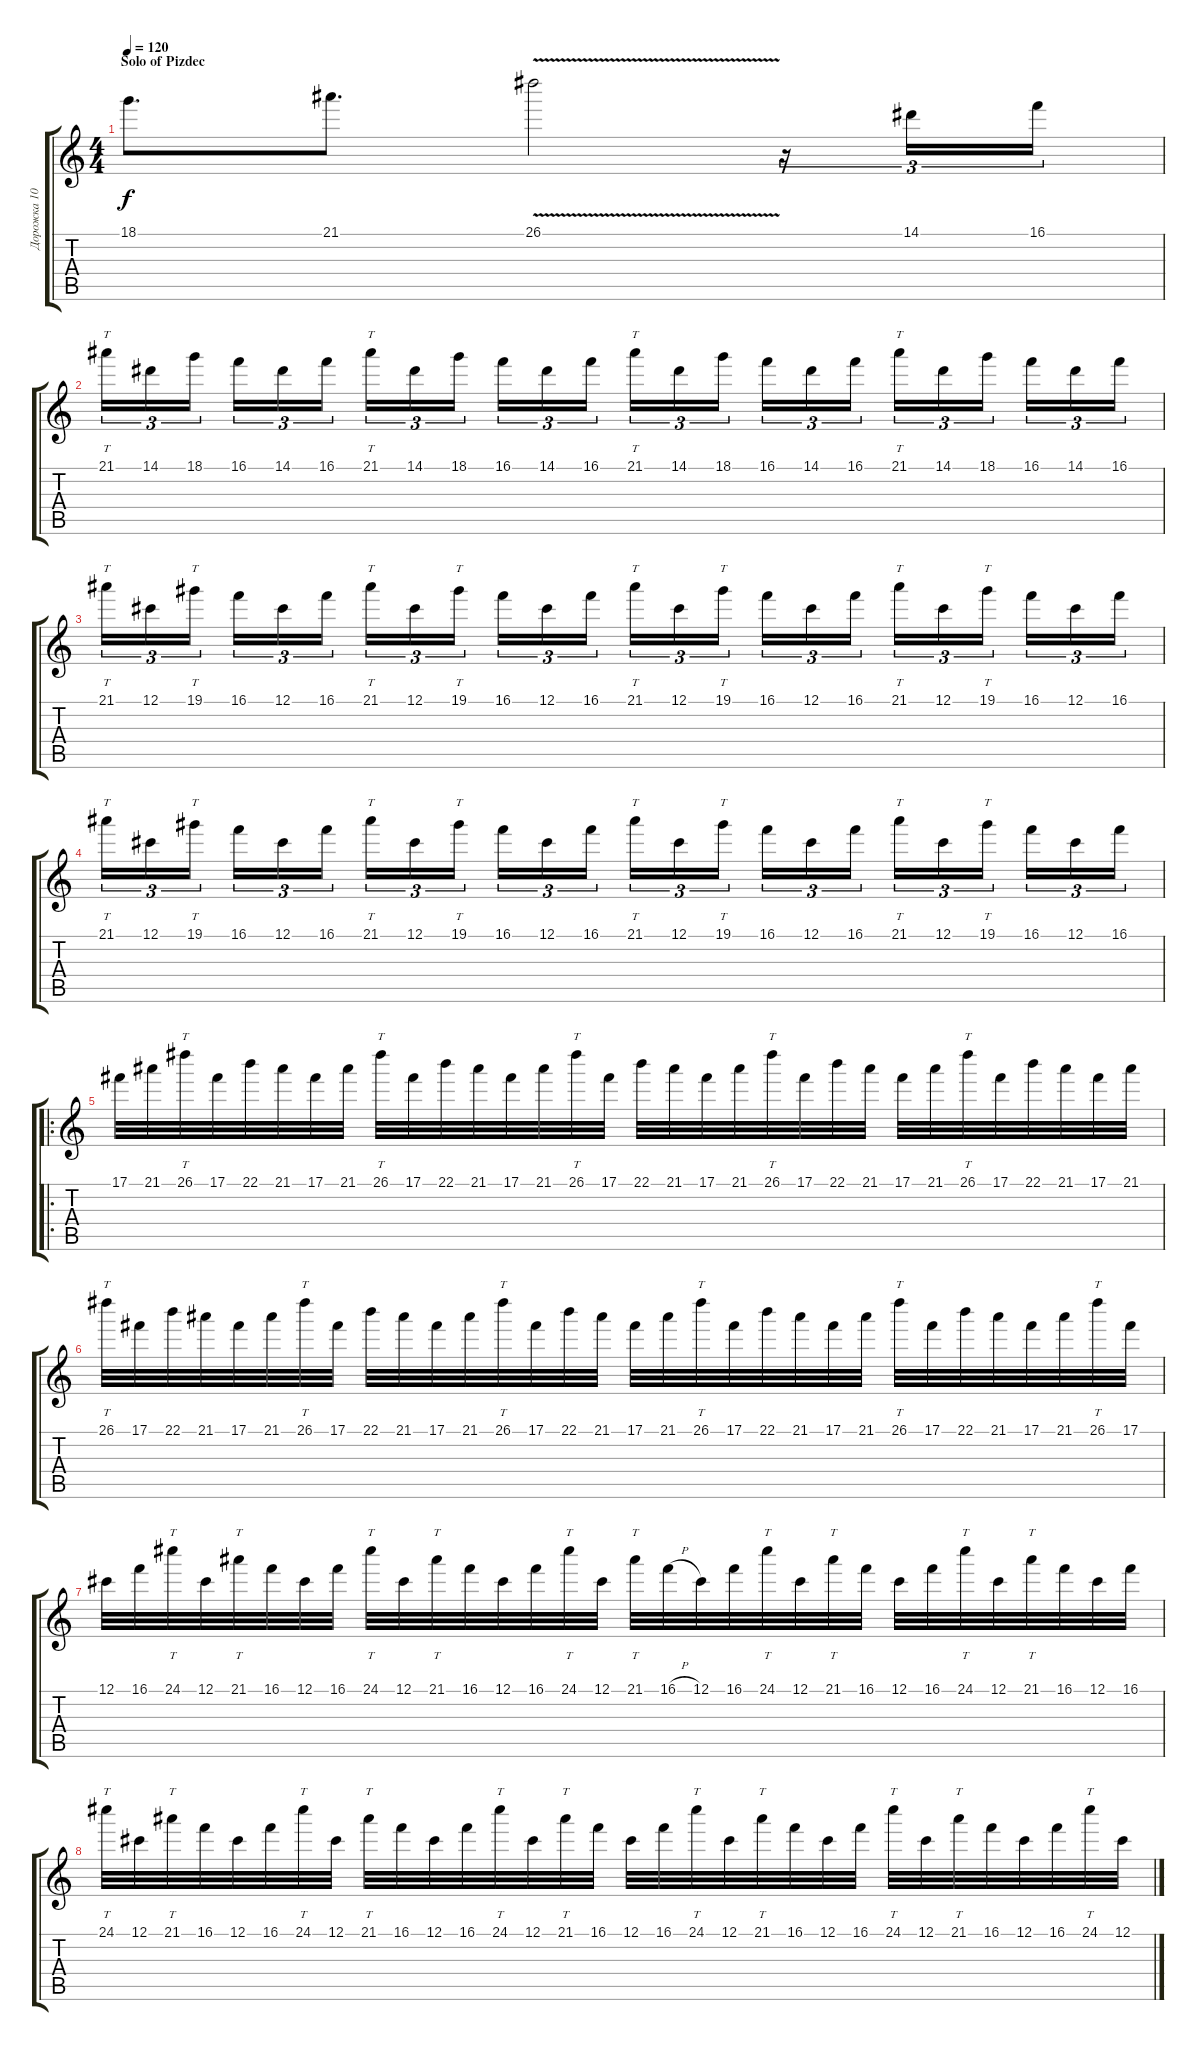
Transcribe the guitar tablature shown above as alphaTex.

\track ("Дорожка 10" "Дорожка 10") {instrument overdrivenguitar}
\staff {score tabs}
\tuning (Db4 Ab3 E3 B2 Gb2 B1) {hide}
\ts (4 4)
\section ("" "Solo of Pizdec")
\tempo 120
\clef g2
\ks c
18.1.8{d dy f} 21.1.8{d} 26.1{v}.2 r.16{tu (3 2)} 14.1.16{tu (3 2)} 16.1.16{tu (3 2)} |
21.1.16{tt tu (3 2)} 14.1.16{tu (3 2)} 18.1.16{tu (3 2)} 16.1.16{tu (3 2)} 14.1.16{tu (3 2)} 16.1.16{tu (3 2)} 21.1.16{tt tu (3 2)} 14.1.16{tu (3 2)} 18.1.16{tu (3 2)} 16.1.16{tu (3 2)} 14.1.16{tu (3 2)} 16.1.16{tu (3 2)} 21.1.16{tt tu (3 2)} 14.1.16{tu (3 2)} 18.1.16{tu (3 2)} 16.1.16{tu (3 2)} 14.1.16{tu (3 2)} 16.1.16{tu (3 2)} 21.1.16{tt tu (3 2)} 14.1.16{tu (3 2)} 18.1.16{tu (3 2)} 16.1.16{tu (3 2)} 14.1.16{tu (3 2)} 16.1.16{tu (3 2)} |
21.1.16{tt tu (3 2)} 12.1.16{tu (3 2)} 19.1.16{tt tu (3 2)} 16.1.16{tu (3 2)} 12.1.16{tu (3 2)} 16.1.16{tu (3 2)} 21.1.16{tt tu (3 2)} 12.1.16{tu (3 2)} 19.1.16{tt tu (3 2)} 16.1.16{tu (3 2)} 12.1.16{tu (3 2)} 16.1.16{tu (3 2)} 21.1.16{tt tu (3 2)} 12.1.16{tu (3 2)} 19.1.16{tt tu (3 2)} 16.1.16{tu (3 2)} 12.1.16{tu (3 2)} 16.1.16{tu (3 2)} 21.1.16{tt tu (3 2)} 12.1.16{tu (3 2)} 19.1.16{tt tu (3 2)} 16.1.16{tu (3 2)} 12.1.16{tu (3 2)} 16.1.16{tu (3 2)} |
21.1.16{tt tu (3 2)} 12.1.16{tu (3 2)} 19.1.16{tt tu (3 2)} 16.1.16{tu (3 2)} 12.1.16{tu (3 2)} 16.1.16{tu (3 2)} 21.1.16{tt tu (3 2)} 12.1.16{tu (3 2)} 19.1.16{tt tu (3 2)} 16.1.16{tu (3 2)} 12.1.16{tu (3 2)} 16.1.16{tu (3 2)} 21.1.16{tt tu (3 2)} 12.1.16{tu (3 2)} 19.1.16{tt tu (3 2)} 16.1.16{tu (3 2)} 12.1.16{tu (3 2)} 16.1.16{tu (3 2)} 21.1.16{tt tu (3 2)} 12.1.16{tu (3 2)} 19.1.16{tt tu (3 2)} 16.1.16{tu (3 2)} 12.1.16{tu (3 2)} 16.1.16{tu (3 2)} |
\ro
17.1.32 21.1.32 26.1.32{tt} 17.1.32 22.1.32 21.1.32 17.1.32 21.1.32 26.1.32{tt} 17.1.32 22.1.32 21.1.32 17.1.32 21.1.32 26.1.32{tt} 17.1.32 22.1.32 21.1.32 17.1.32 21.1.32 26.1.32{tt} 17.1.32 22.1.32 21.1.32 17.1.32 21.1.32 26.1.32{tt} 17.1.32 22.1.32 21.1.32 17.1.32 21.1.32 |
26.1.32{tt} 17.1.32 22.1.32 21.1.32 17.1.32 21.1.32 26.1.32{tt} 17.1.32 22.1.32 21.1.32 17.1.32 21.1.32 26.1.32{tt} 17.1.32 22.1.32 21.1.32 17.1.32 21.1.32 26.1.32{tt} 17.1.32 22.1.32 21.1.32 17.1.32 21.1.32 26.1.32{tt} 17.1.32 22.1.32 21.1.32 17.1.32 21.1.32 26.1.32{tt} 17.1.32 |
12.1.32 16.1.32 24.1.32{tt} 12.1.32 21.1.32{tt} 16.1.32 12.1.32 16.1.32 24.1.32{tt} 12.1.32 21.1.32{tt} 16.1.32 12.1.32 16.1.32 24.1.32{tt} 12.1.32 21.1.32{tt} 16.1{h}.32 12.1.32 16.1.32 24.1.32{tt} 12.1.32 21.1.32{tt} 16.1.32 12.1.32 16.1.32 24.1.32{tt} 12.1.32 21.1.32{tt} 16.1.32 12.1.32 16.1.32 |
24.1.32{tt} 12.1.32 21.1.32{tt} 16.1.32 12.1.32 16.1.32 24.1.32{tt} 12.1.32 21.1.32{tt} 16.1.32 12.1.32 16.1.32 24.1.32{tt} 12.1.32 21.1.32{tt} 16.1.32 12.1.32 16.1.32 24.1.32{tt} 12.1.32 21.1.32{tt} 16.1.32 12.1.32 16.1.32 24.1.32{tt} 12.1.32 21.1.32{tt} 16.1.32 12.1.32 16.1.32 24.1.32{tt} 12.1.32
